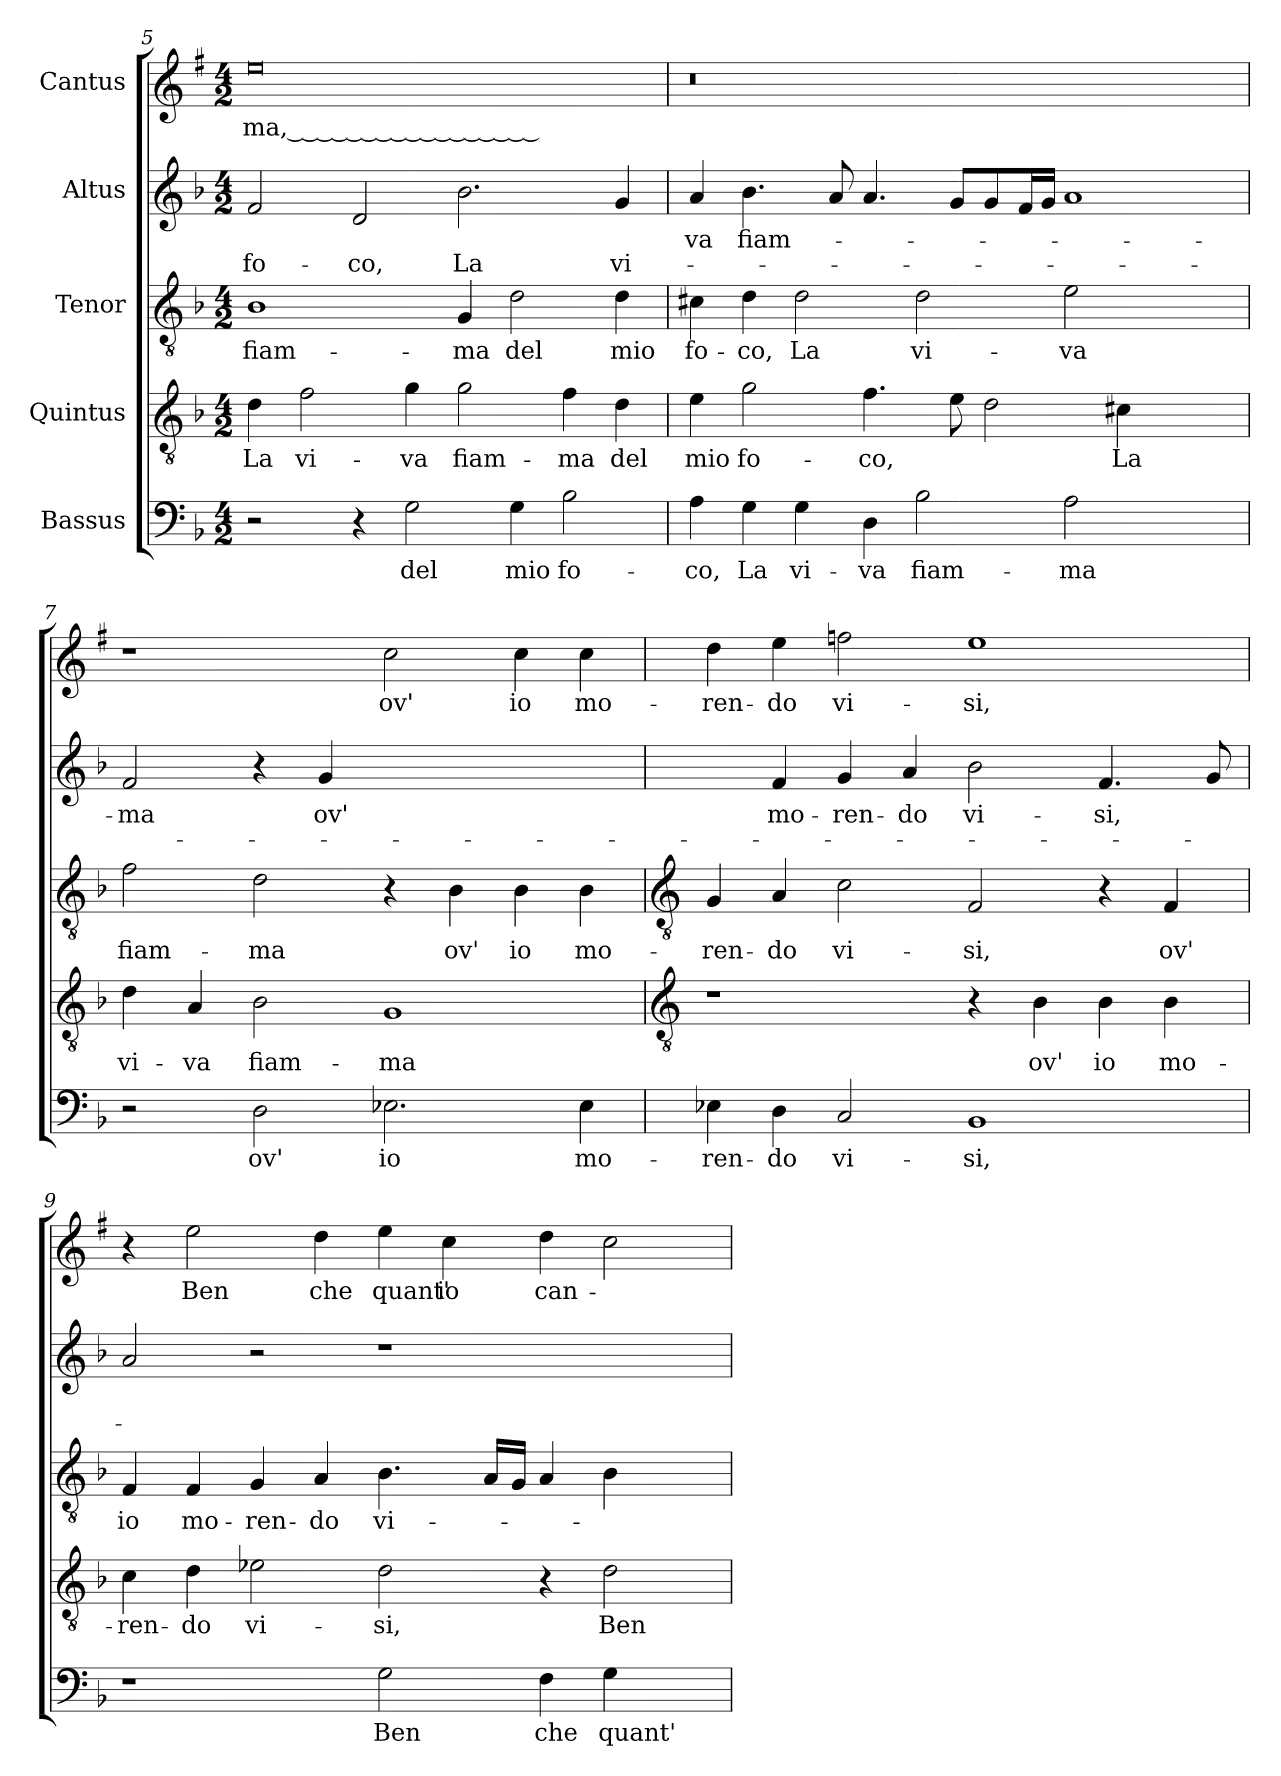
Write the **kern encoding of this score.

**kern	**text	**kern	**text	**kern	**text	**kern	**text	**text	**kern	**text
*part5	*part5	*part4	*part4	*part3	*part3	*part2	*part2	*part2	*part1	*part1
*staff5	*staff5	*staff4	*staff4	*staff3	*staff3	*staff2	*staff2	*staff2	*staff1	*staff1
*I"Bassus	*	*I"Quintus	*	*I"Tenor	*	*I"Altus	*	*	*I"Cantus	*
*clefF4	*	*clefGv2	*	*clefGv2	*	*clefG2	*	*	*clefG2	*
*	*	*	*	*	*	*	*	*	*ITrd1c2	*
*k[b-]	*	*k[b-]	*	*k[b-]	*	*k[b-]	*	*	*k[b-]	*
*F:	*	*F:	*	*F:	*	*F:	*	*	*F:	*
*M4/2	*	*M4/2	*	*M4/2	*	*M4/2	*	*	*M4/2	*
=5	=5	=5	=5	=5	=5	=5	=5	=5	=5	=5
!	!	!	!LO:LY:b	!	!LO:LY:b	!	!	!LO:LY:b	!	!LO:LY:b
2r	.	4d	La	1B-	fiam-	2f	.	fo-	0dd	-ma,__________________
!	!	!	!LO:LY:b	!	!	!	!	!	!	!
.	.	2f	vi-	.	.	.	.	.	.	.
!	!	!	!	!	!	!	!	!LO:LY:b	!	!
4r	.	.	.	.	.	2d	.	-co,	.	.
!	!LO:LY:b	!	!LO:LY:b	!	!	!	!	!	!	!
2G	del	4g	-va	.	.	.	.	.	.	.
!	!	!	!LO:LY:b	!	!LO:LY:b	!	!	!LO:LY:b	!	!
.	.	2g	fiam-	4G	-ma	2.b-	.	La	.	.
!	!LO:LY:b	!	!	!	!LO:LY:b	!	!	!	!	!
4G	mio	.	.	2d	del	.	.	.	.	.
!	!LO:LY:b	!	!LO:LY:b	!	!	!	!	!	!	!
2B-	fo-	4f	-ma	.	.	.	.	.	.	.
!	!	!	!LO:LY:b	!	!LO:LY:b	!	!	!LO:LY:b	!	!
.	.	4d	del	4d	mio	4g	.	vi-	.	.
=6	=6	=6	=6	=6	=6	=6	=6	=6	=6	=6
!	!LO:LY:b	!	!LO:LY:b	!	!LO:LY:b	!	!LO:LY:b	!	!	!
4A	-co,	4e	mio	4c#X	fo-	4a	-va	.	0r	.
!	!LO:LY:b	!	!LO:LY:b	!	!LO:LY:b	!	!LO:LY:b	!	!	!
4G	La	2g	fo-	4d	-co,	4.b-	fiam-	.	.	.
!	!LO:LY:b	!	!	!	!LO:LY:b	!	!	!	!	!
4G	vi-	.	.	2d	La	.	.	.	.	.
.	.	.	.	.	.	8a	.	.	.	.
!	!LO:LY:b	!	!LO:LY:b	!	!	!	!	!	!	!
4D	-va	4.f	-co,	.	.	4.a	.	.	.	.
!	!LO:LY:b	!	!	!	!LO:LY:b	!	!	!	!	!
2B-	fiam-	.	.	2d	vi-	.	.	.	.	.
.	.	8e	.	.	.	8gL	.	.	.	.
.	.	2d	.	.	.	8g	.	.	.	.
.	.	.	.	.	.	16fL	.	.	.	.
.	.	.	.	.	.	16gJJ	.	.	.	.
!	!LO:LY:b	!	!	!	!LO:LY:b	!	!	!	!	!
2A	-ma	.	.	2e	-va	1a	.	.	.	.
!	!	!	!LO:LY:b	!	!	!	!	!	!	!
.	.	4c#	La	.	.	.	.	.	.	.
2ryy	.	2ryy	.	2ryy	.	.	.	.	2ryy	.
=7	=7	=7	=7	=7	=7	=7	=7	=7	=7	=7
!	!	!	!LO:LY:b	!	!LO:LY:b	!	!LO:LY:b	!	!	!
2r	.	4d	vi-	2f	fiam-	2f	-ma	.	1r	.
!	!	!	!LO:LY:b	!	!	!	!	!	!	!
.	.	4A	-va	.	.	.	.	.	.	.
!	!LO:LY:b	!	!LO:LY:b	!	!LO:LY:b	!	!	!	!	!
2D	ov'	2B-	fiam-	2d	-ma	4r	.	.	.	.
!	!	!	!	!	!	!	!LO:LY:b	!	!	!
.	.	.	.	.	.	4g	ov'	.	.	.
!	!LO:LY:b	!	!LO:LY:b	!	!	!	!LO:LY:b	!	!	!LO:LY:b
2.E-X	io	1G	-ma	4r	.	[2gyy	io___	.	2b-	ov'
!	!	!	!	!	!LO:LY:b	!	!	!	!	!
.	.	.	.	4B-	ov'	.	.	.	.	.
!	!	!	!	!	!LO:LY:b	!	!	!	!	!LO:LY:b
.	.	.	.	4B-	io	2ryy	.	.	4b-	io
!	!LO:LY:b	!	!	!	!LO:LY:b	!	!	!	!	!LO:LY:b
4E-	mo-	.	.	4B-	mo-	.	.	.	4b-	mo-
!!LO:LB:g=z
=8	=8	=8	=8	=8	=8	=8	=8	=8	=8	=8
*	*	*clefGv2	*	*clefGv2	*	*	*	*	*	*
!	!LO:LY:b	!	!	!	!LO:LY:b	!	!LO:LY:b	!	!	!LO:LY:b
4E-	-ren-	1r	.	4G	-ren-	4gyy]	__	.	4cc	-ren-
!	!LO:LY:b	!	!	!	!LO:LY:b	!	!LO:LY:b	!	!	!LO:LY:b
4D	-do	.	.	4A	-do	4f	mo-	.	4dd	-do
!	!LO:LY:b	!	!	!	!LO:LY:b	!	!LO:LY:b	!	!	!LO:LY:b
2C	vi-	.	.	2c	vi-	4g	-ren-	.	2ee-X	vi-
!	!	!	!	!	!	!	!LO:LY:b	!	!	!
.	.	.	.	.	.	4a	-do	.	.	.
!	!LO:LY:b	!	!	!	!LO:LY:b	!	!LO:LY:b	!	!	!LO:LY:b
1BB-	-si,	4r	.	2F	-si,	2b-	vi-	.	1dd	-si,
!	!	!	!LO:LY:b	!	!	!	!	!	!	!
.	.	4B-	ov'	.	.	.	.	.	.	.
!	!	!	!LO:LY:b	!	!	!	!LO:LY:b	!	!	!
.	.	4B-	io	4r	.	4.f	-si,	.	.	.
!	!	!	!LO:LY:b	!	!LO:LY:b	!	!	!	!	!
.	.	4B-	mo-	4F	ov'	.	.	.	.	.
.	.	.	.	.	.	8g	.	.	.	.
=9	=9	=9	=9	=9	=9	=9	=9	=9	=9	=9
!	!	!	!LO:LY:b	!	!LO:LY:b	!	!	!	!	!
1r	.	4c	-ren-	4F	io	2a	.	.	4r	.
!	!	!	!LO:LY:b	!	!LO:LY:b	!	!	!	!	!LO:LY:b
.	.	4d	-do	4F	mo-	.	.	.	2dd	Ben
!	!	!	!LO:LY:b	!	!LO:LY:b	!	!	!	!	!
.	.	2e-X	vi-	4G	-ren-	2r	.	.	.	.
!	!	!	!	!	!LO:LY:b	!	!	!	!	!LO:LY:b
.	.	.	.	4A	-do	.	.	.	4cc	che
!	!LO:LY:b	!	!LO:LY:b	!	!LO:LY:b	!	!	!	!	!LO:LY:b
2G	Ben	2d	-si,	4.B-	vi-	1r	.	.	4dd	quant'
!	!	!	!	!	!	!	!	!	!	!LO:LY:b
.	.	.	.	.	.	.	.	.	4b-	io
.	.	.	.	16ALL	.	.	.	.	.	.
.	.	.	.	16GJJ	.	.	.	.	.	.
!	!LO:LY:b	!	!	!	!	!	!	!	!	!LO:LY:b
4F	che	4r	.	4A	.	.	.	.	4cc	can-
!	!LO:LY:b	!	!LO:LY:b	!	!	!	!	!	!	!
4G	quant'	2d	Ben	4B-	.	.	.	.	2b-	.
4ryy	.	.	.	4ryy	.	4ryy	.	.	.	.
=	=	=	=	=	=	=	=	=	=	=
*-	*-	*-	*-	*-	*-	*-	*-	*-	*-	*-
